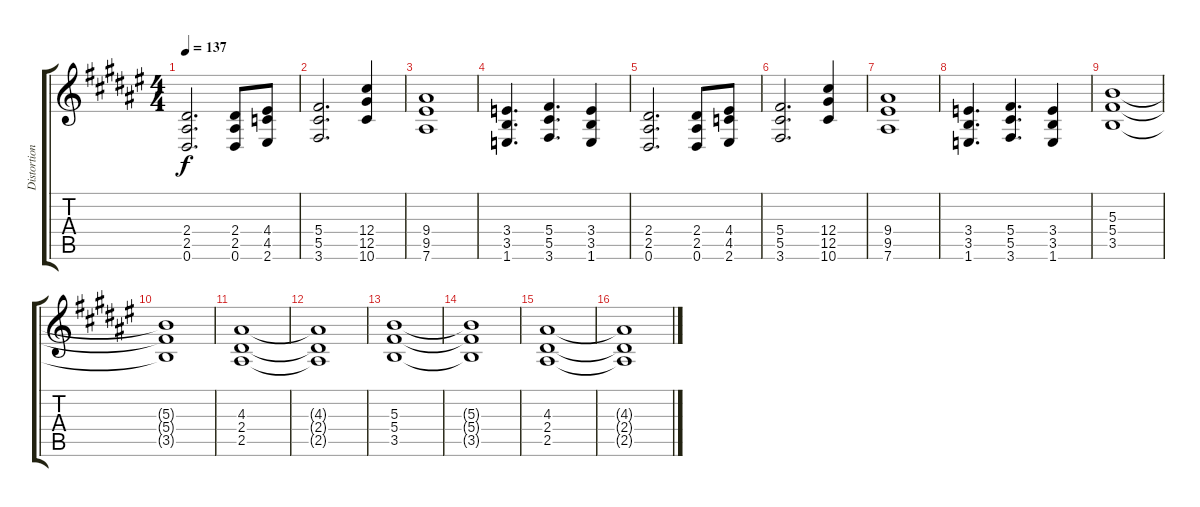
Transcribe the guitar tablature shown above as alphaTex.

\track ("Distortion Josh rand" "Distortion") {instrument distortionguitar}
\staff {score tabs}
\tuning (Eb4 Bb3 Gb3 Db3 Ab2 Eb2) {hide}
\ts (4 4)
\tempo 137
\clef g2
\ks d#minor
(2.4 2.5 0.6).2{d dy f} (2.4 2.5 0.6).8 (4.4 4.5 2.6).8 |
(5.4 5.5 3.6).2{d} (12.4 12.5 10.6).4 |
(9.4 9.5 7.6).1 |
(3.4 3.5 1.6).4{d} (5.4 5.5 3.6).4{d} (3.4 3.5 1.6).4 |
(2.4 2.5 0.6).2{d} (2.4 2.5 0.6).8 (4.4 4.5 2.6).8 |
(5.4 5.5 3.6).2{d} (12.4 12.5 10.6).4 |
(9.4 9.5 7.6).1 |
(3.4 3.5 1.6).4{d} (5.4 5.5 3.6).4{d} (3.4 3.5 1.6).4 |
(5.3 5.4 3.5).1 |
(5.3{t} 5.4{t} 3.5{t}).1 |
(4.3 2.4 2.5).1 |
(4.3{t} 2.4{t} 2.5{t}).1 |
(5.3 5.4 3.5).1 |
(5.3{t} 5.4{t} 3.5{t}).1 |
(4.3 2.4 2.5).1 |
(4.3{t} 2.4{t} 2.5{t}).1
